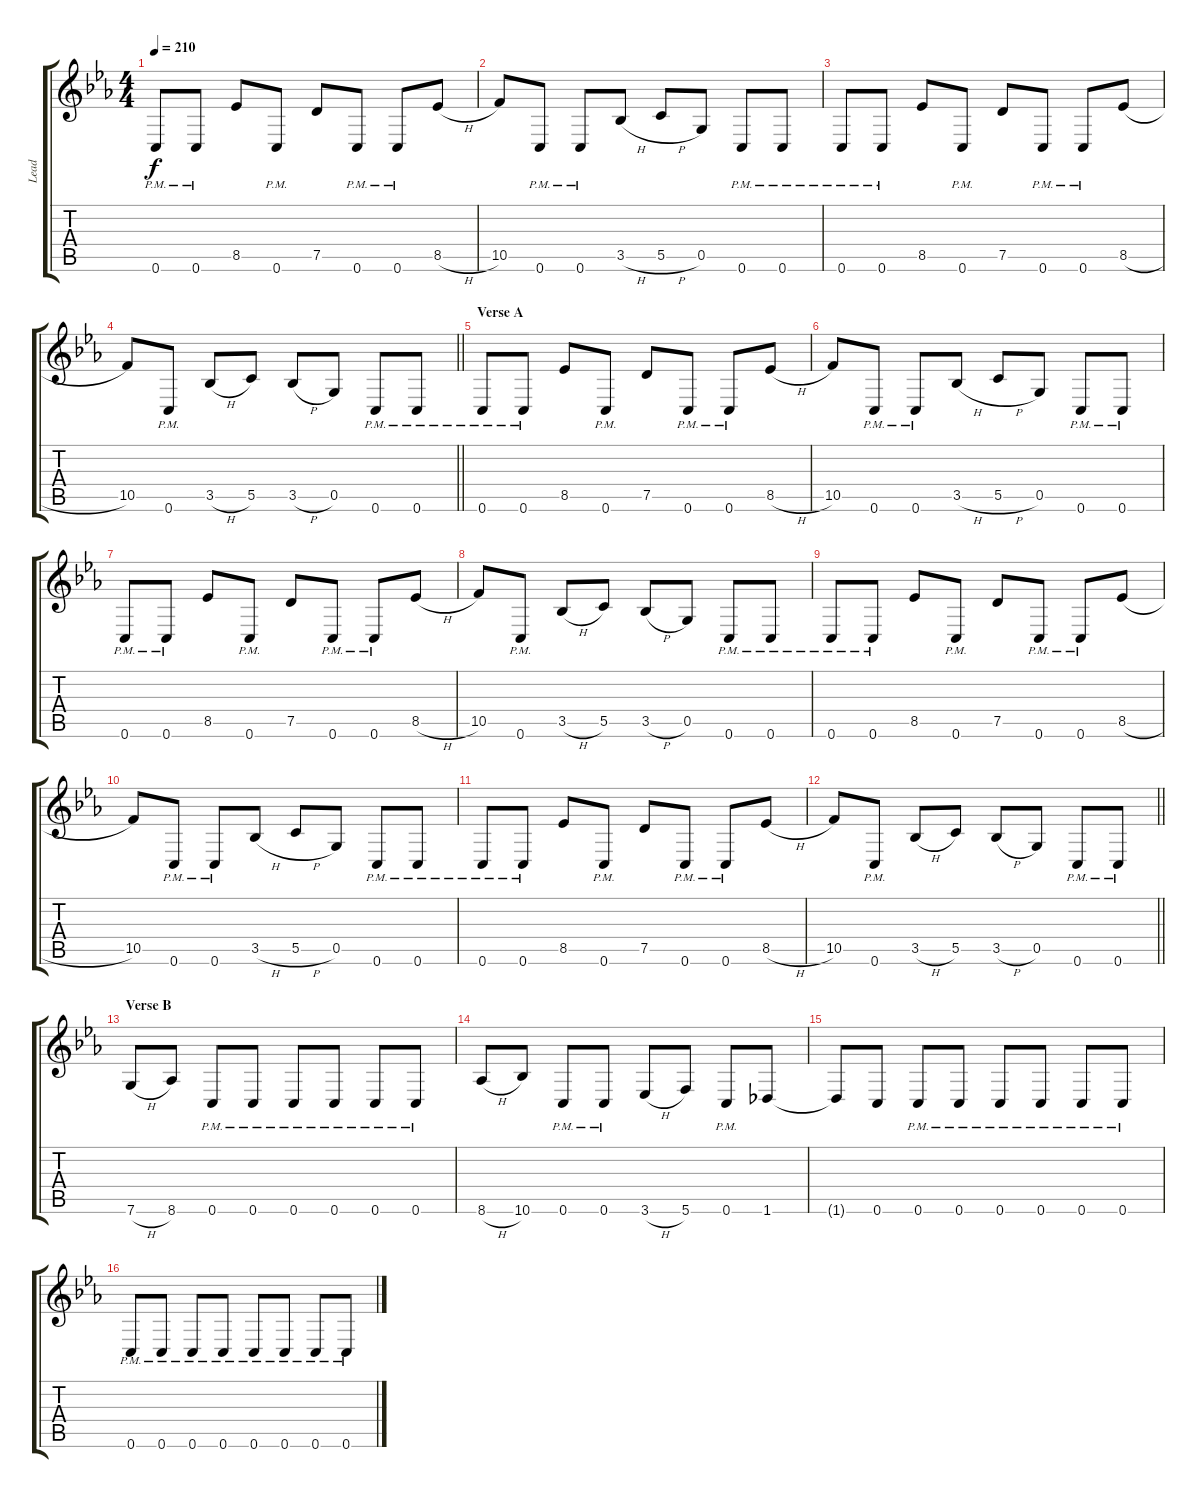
\track ("Lead" "Lead") {instrument overdrivenguitar}
\staff {score tabs}
\tuning (D4 A3 F3 C3 G2 C2) {hide}
\ts (4 4)
\tempo 210
\clef g2
\ks cminor
0.6{pm}.8{dy f} 0.6{pm}.8 8.5.8 0.6{pm}.8 7.5.8 0.6{pm}.8 0.6{pm}.8 8.5{h}.8 |
10.5.8 0.6{pm}.8 0.6{pm}.8 3.5{h}.8 5.5{h}.8 0.5.8 0.6{pm}.8 0.6{pm}.8 |
0.6{pm}.8 0.6{pm}.8 8.5.8 0.6{pm}.8 7.5.8 0.6{pm}.8 0.6{pm}.8 8.5{h}.8 |
\barLineRight lightlight
10.5.8 0.6{pm}.8 3.5{h}.8 5.5.8 3.5{h}.8 0.5.8 0.6{pm}.8 0.6{pm}.8 |
\section ("" "Verse A")
0.6{pm}.8 0.6{pm}.8 8.5.8 0.6{pm}.8 7.5.8 0.6{pm}.8 0.6{pm}.8 8.5{h}.8 |
10.5.8 0.6{pm}.8 0.6{pm}.8 3.5{h}.8 5.5{h}.8 0.5.8 0.6{pm}.8 0.6{pm}.8 |
0.6{pm}.8 0.6{pm}.8 8.5.8 0.6{pm}.8 7.5.8 0.6{pm}.8 0.6{pm}.8 8.5{h}.8 |
10.5.8 0.6{pm}.8 3.5{h}.8 5.5.8 3.5{h}.8 0.5.8 0.6{pm}.8 0.6{pm}.8 |
0.6{pm}.8 0.6{pm}.8 8.5.8 0.6{pm}.8 7.5.8 0.6{pm}.8 0.6{pm}.8 8.5{h}.8 |
10.5.8 0.6{pm}.8 0.6{pm}.8 3.5{h}.8 5.5{h}.8 0.5.8 0.6{pm}.8 0.6{pm}.8 |
0.6{pm}.8 0.6{pm}.8 8.5.8 0.6{pm}.8 7.5.8 0.6{pm}.8 0.6{pm}.8 8.5{h}.8 |
\barLineRight lightlight
10.5.8 0.6{pm}.8 3.5{h}.8 5.5.8 3.5{h}.8 0.5.8 0.6{pm}.8 0.6{pm}.8 |
\section ("" "Verse B")
7.6{h}.8 8.6.8 0.6{pm}.8 0.6{pm}.8 0.6{pm}.8 0.6{pm}.8 0.6{pm}.8 0.6{pm}.8 |
8.6{h}.8 10.6.8 0.6{pm}.8 0.6{pm}.8 3.6{h}.8 5.6.8 0.6{pm}.8 1.6.8 |
1.6{t}.8 0.6.8 0.6{pm}.8 0.6{pm}.8 0.6{pm}.8 0.6{pm}.8 0.6{pm}.8 0.6{pm}.8 |
0.6{pm}.8 0.6{pm}.8 0.6{pm}.8 0.6{pm}.8 0.6{pm}.8 0.6{pm}.8 0.6{pm}.8 0.6{pm}.8
